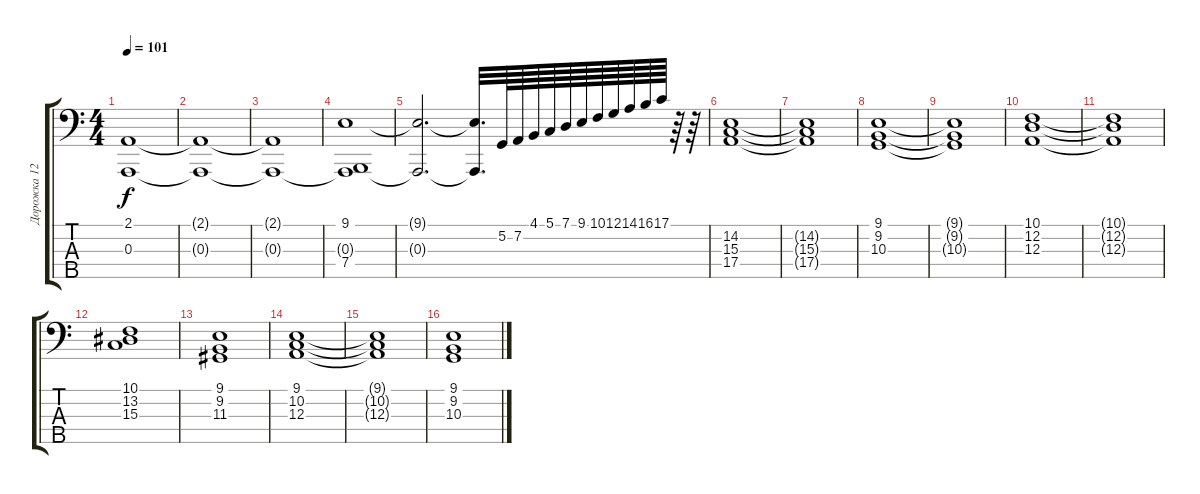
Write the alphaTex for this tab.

\track ("Дорожка 12" "Дорожка 12") {instrument churchorgan}
\staff {score tabs}
\tuning (G2 D2 A1 E1 B0) {hide}
\ts (4 4)
\tempo 101
\clef f4
\ks c
(2.1{t} 0.3{t}).1{dy f} |
(2.1{t} 0.3{t}).1 |
(2.1{t} 0.3{t}).1 |
(9.1 0.3{t} 7.4).1 |
(9.1{t} 0.3{t}).2{d} (9.1{t} 0.3{t}).32{d} 5.2.64 7.2.64 4.1.64 5.1.64 7.1.64 9.1.64 10.1.64 12.1.64 14.1.64 16.1.64 17.1.64 r.64 r.64 |
(14.2 15.3 17.4).1 |
(14.2{t} 15.3{t} 17.4{t}).1 |
(9.1 9.2 10.3).1 |
(9.1{t} 9.2{t} 10.3{t}).1 |
(10.1 12.2 12.3).1 |
(10.1{t} 12.2{t} 12.3{t}).1 |
(10.1 13.2 15.3).1 |
(9.1 9.2 11.3).1 |
(9.1 10.2 12.3).1 |
(9.1{t} 10.2{t} 12.3{t}).1 |
(9.1 9.2 10.3).1
